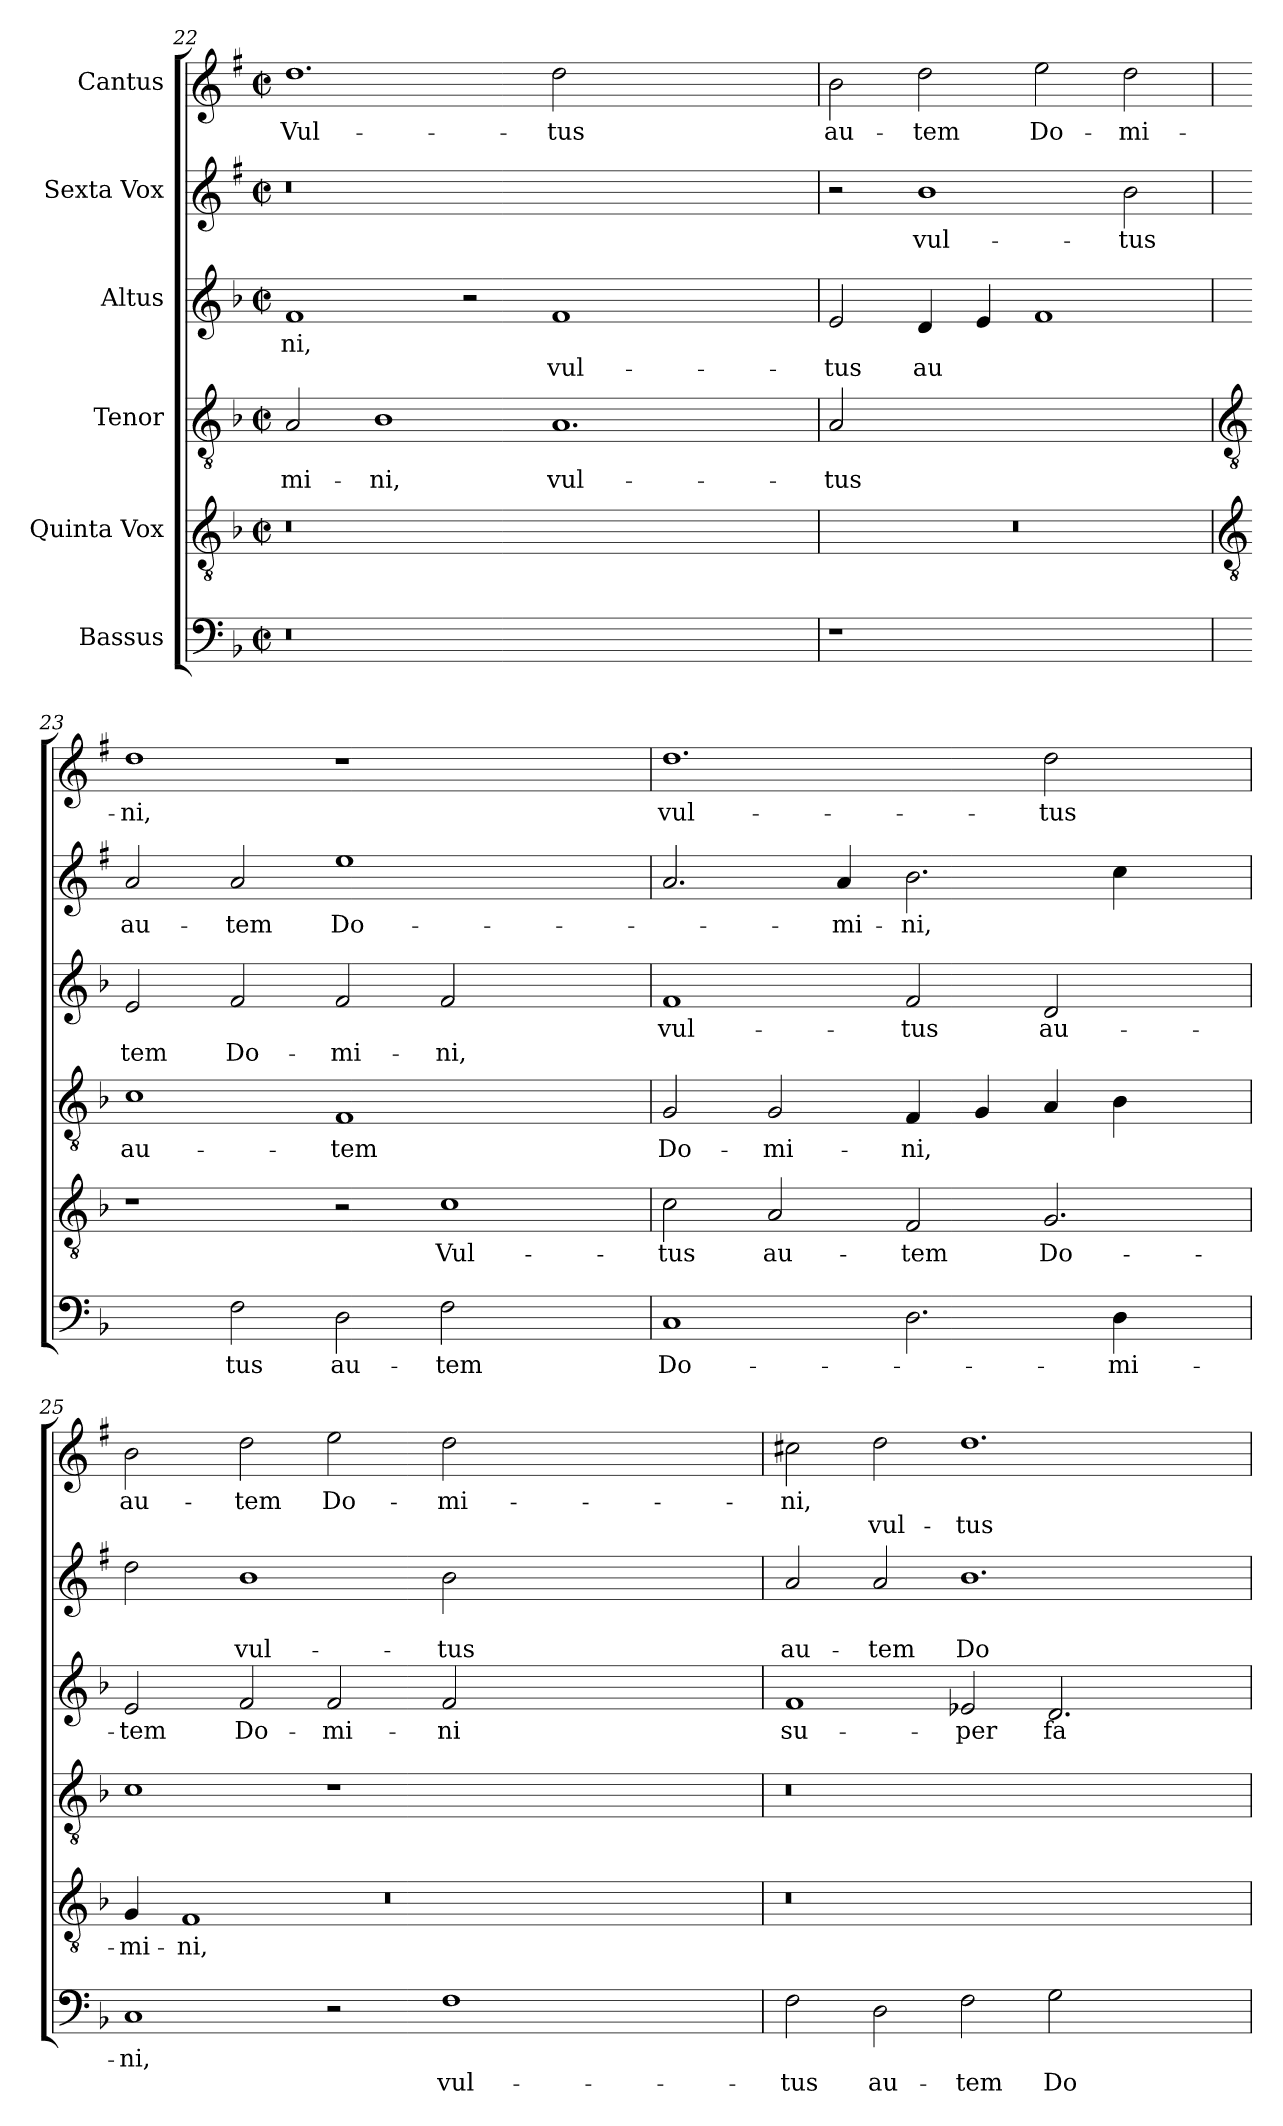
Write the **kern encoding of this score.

**kern	**text	**text	**kern	**text	**kern	**text	**kern	**text	**text	**kern	**text	**text	**kern	**text	**text
*part6	*part6	*part6	*part5	*part5	*part4	*part4	*part3	*part3	*part3	*part2	*part2	*part2	*part1	*part1	*part1
*staff6	*staff6	*staff6	*staff5	*staff5	*staff4	*staff4	*staff3	*staff3	*staff3	*staff2	*staff2	*staff2	*staff1	*staff1	*staff1
*I"Bassus	*	*	*I"Quinta Vox	*	*I"Tenor	*	*I"Altus	*	*	*I"Sexta Vox	*	*	*I"Cantus	*	*
!!LO:LB:g=z
*clefF4	*	*	*clefGv2	*	*clefGv2	*	*clefG2	*	*	*clefG2	*	*	*clefG2	*	*
*	*	*	*	*	*	*	*	*	*	*ITrd1c2	*	*	*ITrd1c2	*	*
*k[b-]	*	*	*k[b-]	*	*k[b-]	*	*k[b-]	*	*	*k[b-]	*	*	*k[b-]	*	*
*F:	*	*	*F:	*	*F:	*	*F:	*	*	*F:	*	*	*F:	*	*
*M4/2	*	*	*M4/2	*	*M4/2	*	*M4/2	*	*	*M4/2	*	*	*M4/2	*	*
*met(c|)	*	*	*met(c|)	*	*met(c|)	*	*met(c|)	*	*	*met(c|)	*	*	*met(c|)	*	*
=22	=22	=22	=22	=22	=22	=22	=22	=22	=22	=22	=22	=22	=22	=22	=22
!	!	!	!	!	!	!LO:LY:b	!	!LO:LY:b	!	!	!	!	!	!LO:LY:b	!
0r	.	.	0r	.	2A	-mi-	1f	-ni,	.	0r	.	.	1.cc	Vul-	.
!	!	!	!	!	!	!LO:LY:b	!	!	!	!	!	!	!	!	!
.	.	.	.	.	1B-	-ni,	.	.	.	.	.	.	.	.	.
.	.	.	.	.	.	.	2r	.	.	.	.	.	.	.	.
!	!	!	!	!	!	!LO:LY:b	!	!	!LO:LY:b	!	!	!	!	!LO:LY:b	!
.	.	.	.	.	1.A	vul-	1f	.	vul-	.	.	.	2cc	-tus	.
1ryy	.	.	1ryy	.	.	.	.	.	.	1ryy	.	.	1ryy	.	.
.	.	.	.	.	.	.	2ryy	.	.	.	.	.	.	.	.
!!LO:LB:g=z
=23	=23	=23	=23	=23	=23	=23	=23	=23	=23	=23	=23	=23	=23	=23	=23
!	!	!	!	!	!	!LO:LY:b	!	!	!LO:LY:b	!	!	!	!	!LO:LY:b	!
1r	.	.	0r	.	2A	-tus	2e	.	-tus	2r	.	.	2a	au-	.
!	!	!	!	!	!	!	!	!	!LO:LY:b	!	!LO:LY:b	!	!	!LO:LY:b	!
.	.	.	.	.	1.ryy	.	4d	.	au	1a	vul-	.	2cc	-tem	.
.	.	.	.	.	.	.	4e	.	.	.	.	.	.	.	.
!	!LO:LY:b	!	!	!	!	!	!	!	!	!	!	!	!	!LO:LY:b	!
[1Fyy	Vul-	.	.	.	.	.	1f	.	.	.	.	.	2dd	Do-	.
!	!	!	!	!	!	!	!	!	!	!	!LO:LY:b	!	!	!LO:LY:b	!
.	.	.	.	.	.	.	.	.	.	2a	-tus	.	2cc	-mi-	.
!!LO:LB:g=z
=23A	=23A	=23A	=23A	=23A	=23A	=23A	=23A	=23A	=23A	=23A	=23A	=23A	=23A	=23A	=23A
*	*	*	*clefGv2	*	*clefGv2	*	*	*	*	*	*	*	*	*	*
!	!	!	!	!	!	!LO:LY:b	!	!	!LO:LY:b	!	!LO:LY:b	!	!	!LO:LY:b	!
2Fyy]	.	.	1r	.	1c	au-	2e	.	tem	2g	au-	.	1cc	-ni,	.
!	!LO:LY:b	!	!	!	!	!	!	!	!LO:LY:b	!	!LO:LY:b	!	!	!	!
2F	-tus	.	.	.	.	.	2f	.	Do-	2g	-tem	.	.	.	.
!	!LO:LY:b	!	!	!	!	!LO:LY:b	!	!	!LO:LY:b	!	!LO:LY:b	!	!	!	!
2D	au-	.	2r	.	1F	-tem	2f	.	-mi-	1dd	Do-	.	1r	.	.
!	!LO:LY:b	!	!	!LO:LY:b	!	!	!	!	!LO:LY:b	!	!	!	!	!	!
2F	-tem	.	1c	Vul-	.	.	2f	.	-ni,	.	.	.	.	.	.
2ryy	.	.	.	.	2ryy	.	2ryy	.	.	2ryy	.	.	2ryy	.	.
=24A	=24A	=24A	=24A	=24A	=24A	=24A	=24A	=24A	=24A	=24A	=24A	=24A	=24A	=24A	=24A
!	!LO:LY:b	!	!	!LO:LY:b	!	!LO:LY:b	!	!LO:LY:b	!	!	!	!	!	!LO:LY:b	!
1C	Do-	.	2c	-tus	2G	Do-	1f	vul-	.	2.g	.	.	1.cc	vul-	.
!	!	!	!	!LO:LY:b	!	!LO:LY:b	!	!	!	!	!	!	!	!	!
.	.	.	2A	au-	2G	-mi-	.	.	.	.	.	.	.	.	.
!	!	!	!	!	!	!	!	!	!	!	!LO:LY:b	!	!	!	!
.	.	.	.	.	.	.	.	.	.	4g	-mi-	.	.	.	.
!	!	!	!	!LO:LY:b	!	!LO:LY:b	!	!LO:LY:b	!	!	!LO:LY:b	!	!	!	!
2.D	.	.	2F	-tem	4F	-ni,	2f	-tus	.	2.a	-ni,	.	.	.	.
.	.	.	.	.	4G	.	.	.	.	.	.	.	.	.	.
!	!	!	!	!LO:LY:b	!	!	!	!LO:LY:b	!	!	!	!	!	!LO:LY:b	!
.	.	.	2.G	Do-	4A	.	2d	au-	.	.	.	.	2cc	-tus	.
!	!LO:LY:b	!	!	!	!	!	!	!	!	!	!	!	!	!	!
4D	-mi-	.	.	.	4B-	.	.	.	.	4b-	.	.	.	.	.
4ryy	.	.	.	.	4ryy	.	4ryy	.	.	4ryy	.	.	4ryy	.	.
=25A	=25A	=25A	=25A	=25A	=25A	=25A	=25A	=25A	=25A	=25A	=25A	=25A	=25A	=25A	=25A
!	!LO:LY:b	!	!	!LO:LY:b	!	!	!	!LO:LY:b	!	!	!	!	!	!LO:LY:b	!
1C	-ni,	.	4G	-mi-	1c	.	2e	-tem	.	2cc	.	.	2a	au-	.
!	!	!	!	!LO:LY:b	!	!	!	!	!	!	!	!	!	!	!
.	.	.	1F	-ni,	.	.	.	.	.	.	.	.	.	.	.
!	!	!	!	!	!	!	!	!LO:LY:b	!	!	!	!LO:LY:b	!	!LO:LY:b	!
.	.	.	.	.	.	.	2f	Do-	.	1a	.	vul-	2cc	-tem	.
!	!	!	!	!	!	!	!	!LO:LY:b	!	!	!	!	!	!LO:LY:b	!
2r	.	.	.	.	1r	.	2f	-mi-	.	.	.	.	2dd	Do-	.
.	.	.	0r	.	.	.	.	.	.	.	.	.	.	.	.
!	!	!LO:LY:b	!	!	!	!	!	!LO:LY:b	!	!	!	!LO:LY:b	!	!LO:LY:b	!
1F	.	vul-	.	.	.	.	2f	-ni	.	2a	.	-tus	2cc	-mi-	.
.	.	.	.	.	1ryy	.	1ryy	.	.	1ryy	.	.	1ryy	.	.
2.ryy	.	.	.	.	.	.	.	.	.	.	.	.	.	.	.
.	.	.	.	.	4ryy	.	4ryy	.	.	4ryy	.	.	4ryy	.	.
=26A	=26A	=26A	=26A	=26A	=26A	=26A	=26A	=26A	=26A	=26A	=26A	=26A	=26A	=26A	=26A
!	!	!LO:LY:b	!	!	!	!	!	!LO:LY:b	!	!	!	!LO:LY:b	!	!LO:LY:b	!
2F	.	-tus	0r	.	0r	.	1f	su-	.	2g	.	au-	2bn	-ni,	.
!	!	!LO:LY:b	!	!	!	!	!	!	!	!	!	!LO:LY:b	!	!	!LO:LY:b
2D	.	au-	.	.	.	.	.	.	.	2g	.	-tem	2cc	.	vul-
!	!	!LO:LY:b	!	!	!	!	!	!LO:LY:b	!	!	!	!LO:LY:b	!	!	!LO:LY:b
2F	.	-tem	.	.	.	.	2e-X	-per	.	1.a	.	Do-	1.cc	.	-tus
!	!	!LO:LY:b	!	!	!	!	!	!LO:LY:b	!	!	!	!	!	!	!
2G	.	Do-	.	.	.	.	2.d	fa-	.	.	.	.	.	.	.
2ryy	.	.	2ryy	.	2ryy	.	.	.	.	.	.	.	.	.	.
.	.	.	.	.	.	.	4ryy	.	.	.	.	.	.	.	.
=	=	=	=	=	=	=	=	=	=	=	=	=	=	=	=
*-	*-	*-	*-	*-	*-	*-	*-	*-	*-	*-	*-	*-	*-	*-	*-
